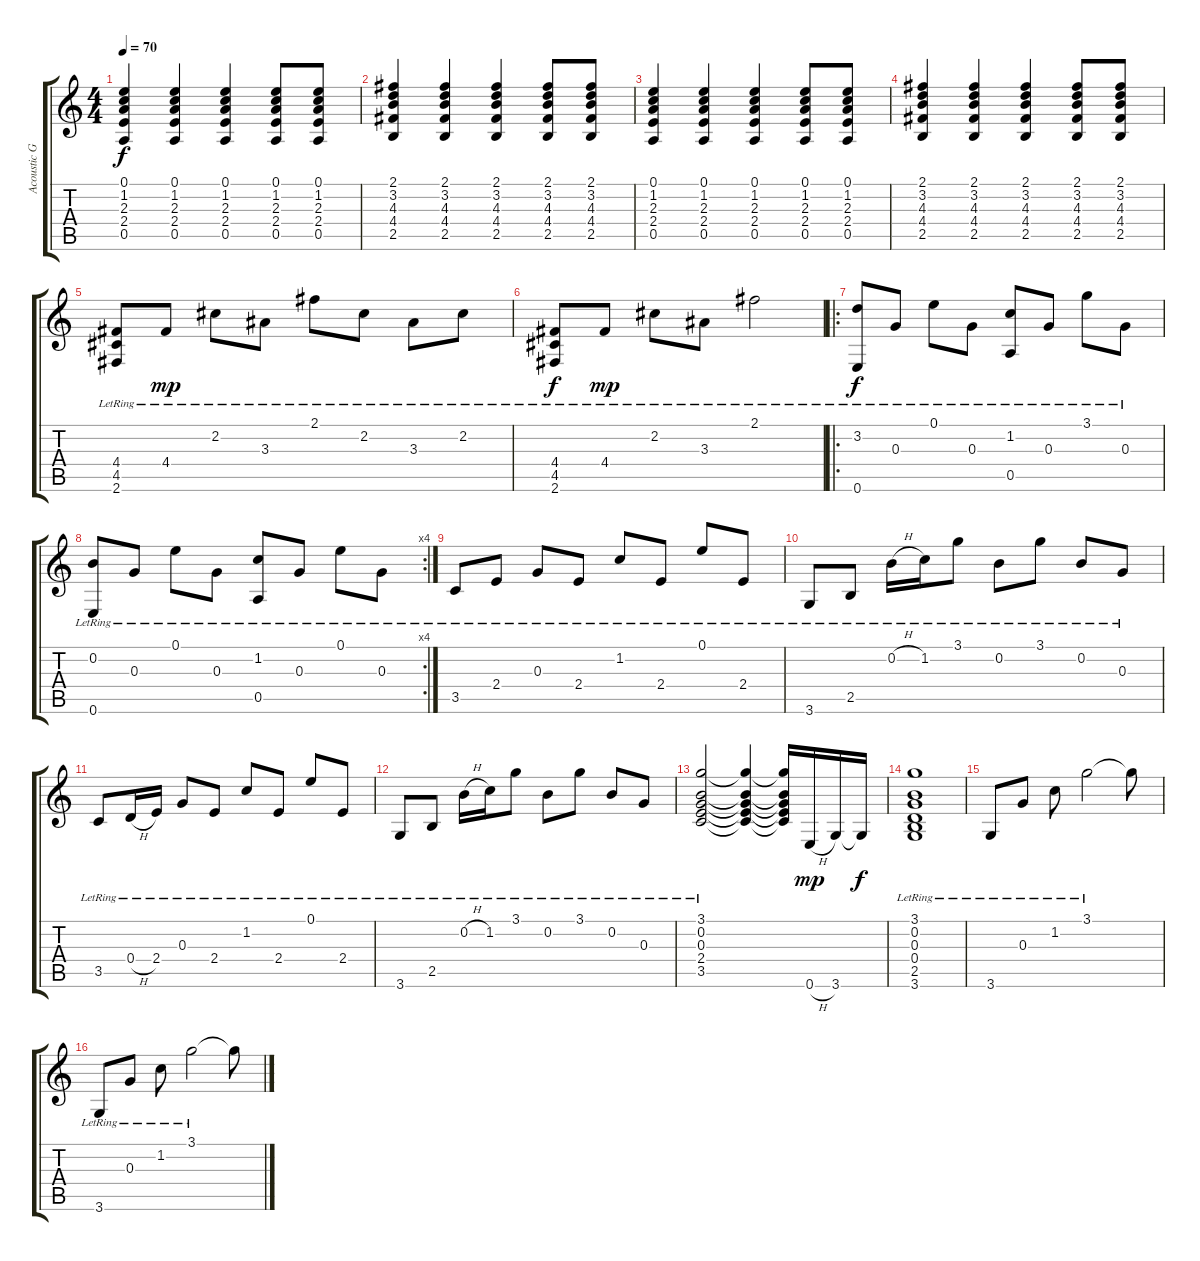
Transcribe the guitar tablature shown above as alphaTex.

\track ("Acoustic Guitar" "Acoustic G") {instrument acousticguitarnylon}
\staff {score tabs}
\tuning (E4 B3 G3 D3 A2 E2) {hide}
\ts (4 4)
\tempo 70
\clef g2
\ks c
(0.1 1.2 2.3 2.4 0.5).4{dy f} (0.1 1.2 2.3 2.4 0.5).4 (0.1 1.2 2.3 2.4 0.5).4 (0.1 1.2 2.3 2.4 0.5).8 (0.1 1.2 2.3 2.4 0.5).8 |
(2.1 3.2 4.3 4.4 2.5).4 (2.1 3.2 4.3 4.4 2.5).4 (2.1 3.2 4.3 4.4 2.5).4 (2.1 3.2 4.3 4.4 2.5).8 (2.1 3.2 4.3 4.4 2.5).8 |
(0.1 1.2 2.3 2.4 0.5).4 (0.1 1.2 2.3 2.4 0.5).4 (0.1 1.2 2.3 2.4 0.5).4 (0.1 1.2 2.3 2.4 0.5).8 (0.1 1.2 2.3 2.4 0.5).8 |
(2.1 3.2 4.3 4.4 2.5).4 (2.1 3.2 4.3 4.4 2.5).4 (2.1 3.2 4.3 4.4 2.5).4 (2.1 3.2 4.3 4.4 2.5).8 (2.1 3.2 4.3 4.4 2.5).8 |
(4.4 4.5{lr} 2.6{lr}).8 4.4{lr}.8{dy mp} 2.2{lr}.8 3.3{lr}.8 2.1{lr}.8 2.2{lr}.8 3.3{lr}.8 2.2{lr}.8 |
(4.4 4.5{lr} 2.6{lr}).8{dy f} 4.4{lr}.8{dy mp} 2.2{lr}.8 3.3{lr}.8 2.1{lr}.2 |
\ro
(3.2{lr} 0.6{lr}).8{dy f} 0.3{lr}.8 0.1{lr}.8 0.3{lr}.8 (1.2{lr} 0.5{lr}).8 0.3{lr}.8 3.1{lr}.8 0.3{lr}.8 |
\rc 4
(0.2{lr} 0.6{lr}).8 0.3{lr}.8 0.1{lr}.8 0.3{lr}.8 (1.2{lr} 0.5{lr}).8 0.3{lr}.8 0.1{lr}.8 0.3{lr}.8 |
3.5{lr}.8 2.4{lr}.8 0.3{lr}.8 2.4{lr}.8 1.2{lr}.8 2.4{lr}.8 0.1{lr}.8 2.4{lr}.8 |
3.6{lr}.8 2.5{lr}.8 0.2{h lr}.16 1.2{lr}.16 3.1{lr}.8 0.2{lr}.8 3.1{lr}.8 0.2{lr}.8 0.3{lr}.8 |
3.5{lr}.8 0.4{h lr}.16 2.4{lr}.16 0.3{lr}.8 2.4{lr}.8 1.2{lr}.8 2.4{lr}.8 0.1{lr}.8 2.4{lr}.8 |
3.6{lr}.8 2.5{lr}.8 0.2{h lr}.16 1.2{lr}.16 3.1{lr}.8 0.2{lr}.8 3.1{lr}.8 0.2{lr}.8 0.3{lr}.8 |
(3.1{lr} 0.2{lr} 0.3{lr} 2.4{lr} 3.5{lr}).2 (3.1{t} 0.2{t} 0.3{t} 2.4{t} 3.5{t}).4 (3.1{t} 0.2{t} 0.3{t} 2.4{t} 3.5{t}).16 0.6{h}.16{dy mp} 3.6.16 3.6{t}.16{dy f} |
(3.1{lr} 0.2{lr} 0.3{lr} 0.4{lr} 2.5{lr} 3.6{lr}).1 |
3.6{lr}.8 0.3{lr}.8 1.2{lr}.8 3.1{lr}.2 3.1{t}.8 |
3.6{lr}.8 0.3{lr}.8 1.2{lr}.8 3.1{lr}.2 3.1{t}.8
